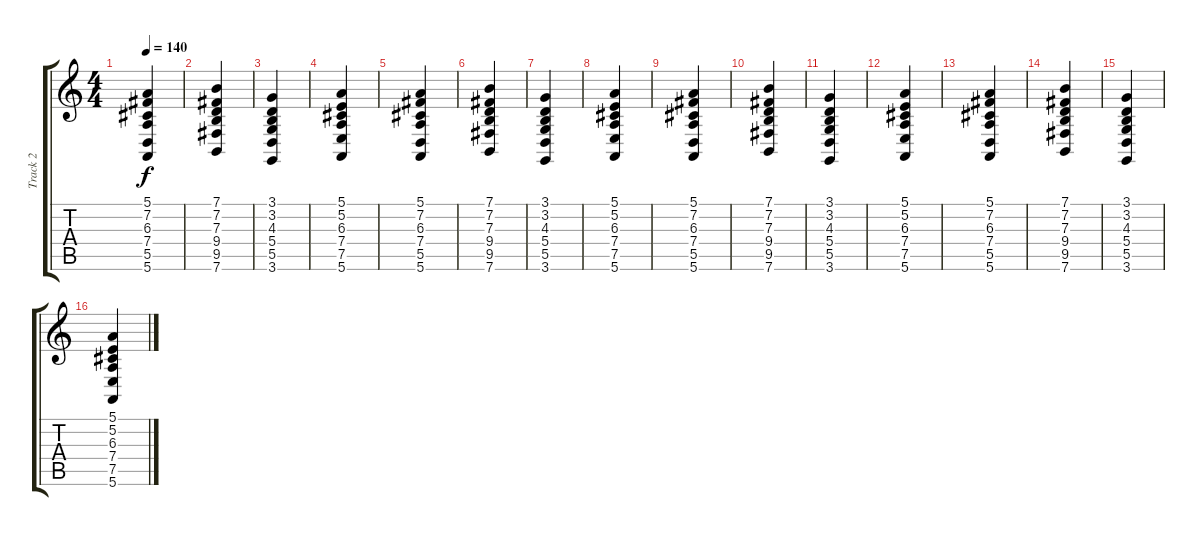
\track ("Track 2" "Track 2") {instrument brightacousticpiano}
\staff {score tabs}
\tuning (E4 B3 G3 D3 A2 E2) {hide}
\ts (4 4)
\tempo 140
\clef g2
\ks c
(5.1 7.2 6.3 7.4 5.5 5.6).4{dy f instrument brightacousticpiano} |
(7.1 7.2 7.3 9.4 9.5 7.6).4 |
(3.1 3.2 4.3 5.4 5.5 3.6).4 |
(5.1 5.2 6.3 7.4 7.5 5.6).4 |
(5.1 7.2 6.3 7.4 5.5 5.6).4 |
(7.1 7.2 7.3 9.4 9.5 7.6).4 |
(3.1 3.2 4.3 5.4 5.5 3.6).4 |
(5.1 5.2 6.3 7.4 7.5 5.6).4 |
(5.1 7.2 6.3 7.4 5.5 5.6).4 |
(7.1 7.2 7.3 9.4 9.5 7.6).4 |
(3.1 3.2 4.3 5.4 5.5 3.6).4 |
(5.1 5.2 6.3 7.4 7.5 5.6).4 |
(5.1 7.2 6.3 7.4 5.5 5.6).4 |
(7.1 7.2 7.3 9.4 9.5 7.6).4 |
(3.1 3.2 4.3 5.4 5.5 3.6).4 |
(5.1 5.2 6.3 7.4 7.5 5.6).4
